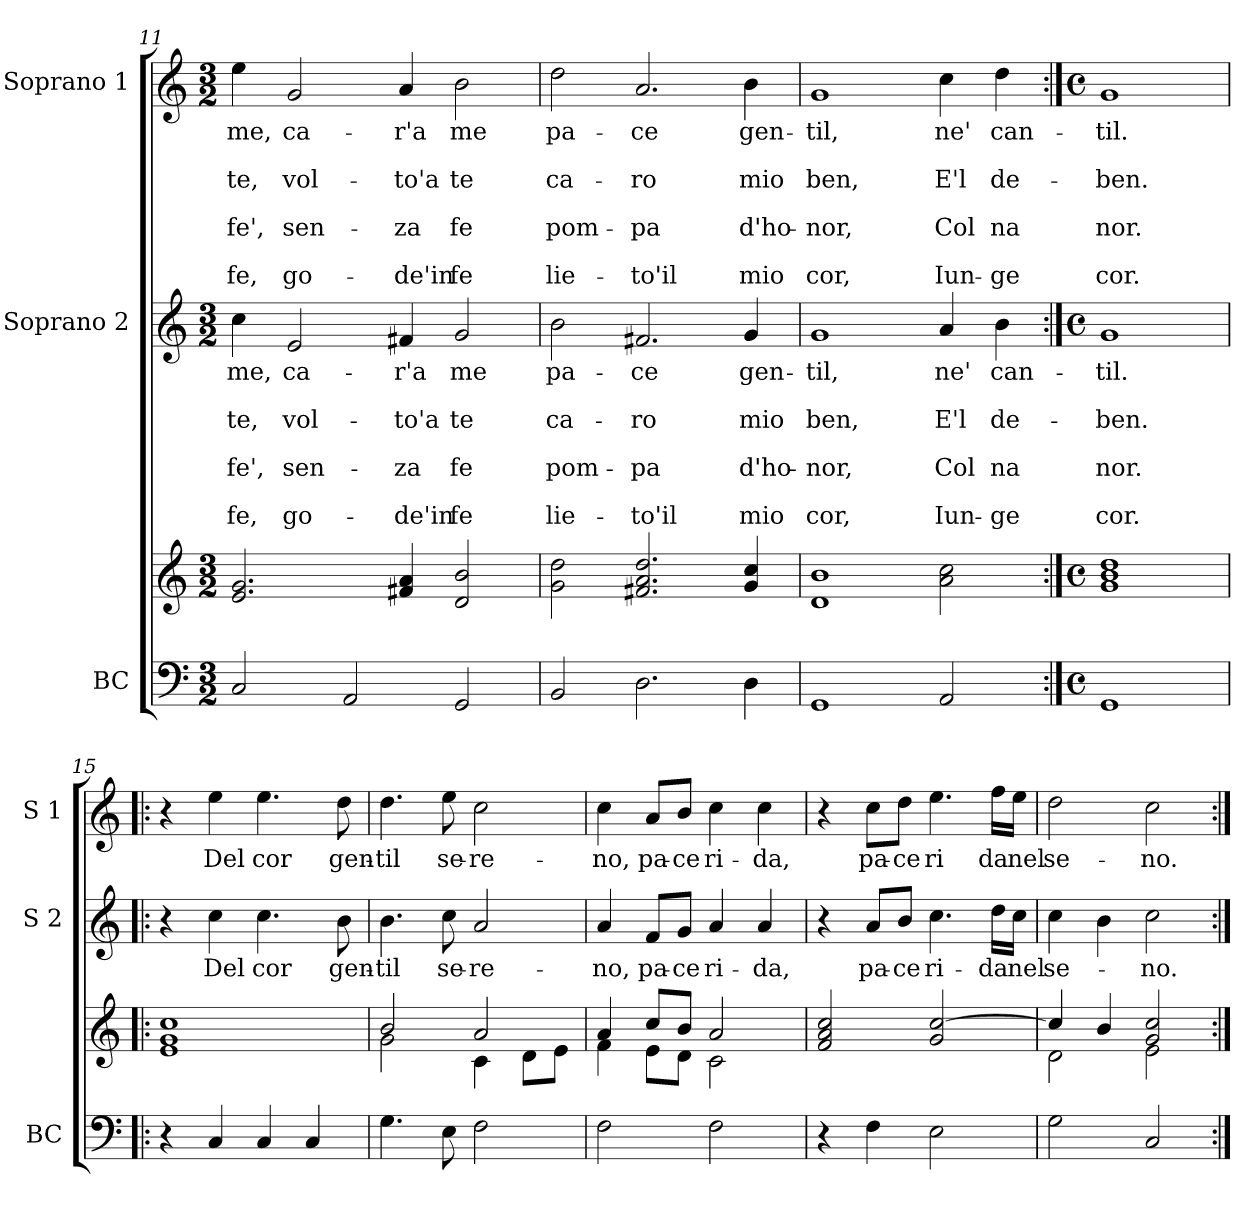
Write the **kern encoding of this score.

**kern	**kern	**kern	**text	**text	**text	**text	**text	**text	**text	**kern	**text	**text	**text	**text	**text	**text	**text
*part3	*part3	*part2	*part2	*part2	*part2	*part2	*part2	*part2	*part2	*part1	*part1	*part1	*part1	*part1	*part1	*part1	*part1
*staff4	*staff3	*staff2	*staff2	*staff2	*staff2	*staff2	*staff2	*staff2	*staff2	*staff1	*staff1	*staff1	*staff1	*staff1	*staff1	*staff1	*staff1
*I"BC	*	*I"Soprano 2	*	*	*	*	*	*	*	*I"Soprano 1	*	*	*	*	*	*	*
*I'BC	*	*I'S 2	*	*	*	*	*	*	*	*I'S 1	*	*	*	*	*	*	*
!!LO:PB:g=z
*clefF4	*clefG2	*clefG2	*	*	*	*	*	*	*	*clefG2	*	*	*	*	*	*	*
*k[]	*k[]	*k[]	*	*	*	*	*	*	*	*k[]	*	*	*	*	*	*	*
*C:	*C:	*C:	*	*	*	*	*	*	*	*C:	*	*	*	*	*	*	*
*M3/2	*M3/2	*M3/2	*	*	*	*	*	*	*	*M3/2	*	*	*	*	*	*	*
=11	=11	=11	=11	=11	=11	=11	=11	=11	=11	=11	=11	=11	=11	=11	=11	=11	=11
2C/	2.e/ 2.g/	4cc\	me,	.	te,	.	fe',	.	fe,	4ee\	me,	.	te,	.	fe',	.	fe,
.	.	2e/	ca-	.	vol-	.	sen-	.	go-	2g/	ca-	.	vol-	.	sen-	.	go-
2AA/	.	.	.	.	.	.	.	.	.	.	.	.	.	.	.	.	.
.	4f#X/ 4a/	4f#X/	-r'a	.	-to'a	.	-za	.	-de'in	4a/	-r'a	.	-to'a	.	-za	.	-de'in
2GG/	2d/ 2b/	2g/	me	.	te	.	fe	.	fe	2b\	me	.	te	.	fe	.	fe
=12	=12	=12	=12	=12	=12	=12	=12	=12	=12	=12	=12	=12	=12	=12	=12	=12	=12
2BB/	2g\ 2dd\	2b\	pa-	.	ca-	.	pom-	.	lie-	2dd\	pa-	.	ca-	.	pom-	.	lie-
2.D\	2.f#X/ 2.a/ 2.dd/	2.f#X/	-ce	.	-ro	.	-pa	.	-to'il	2.a/	-ce	.	-ro	.	-pa	.	-to'il
4D\	4g/ 4cc/	4g/	gen-	.	mio	.	d'ho-	.	mio	4b\	gen-	.	mio	.	d'ho-	.	mio
=13	=13	=13	=13	=13	=13	=13	=13	=13	=13	=13	=13	=13	=13	=13	=13	=13	=13
1GG	1d 1b	1g	-til,	.	ben,	.	-nor,	.	cor,	1g	-til,	.	ben,	.	-nor,	.	cor,
2AA/	2a\ 2cc\	4a/	ne'	.	E'l	.	Col	.	Iun-	4cc\	ne'	.	E'l	.	Col	.	Iun-
.	.	4b\	can-	.	de-	.	na	.	-ge	4dd\	can-	.	de-	.	na	.	-ge
=14:|!	=14:|!	=14:|!	=14:|!	=14:|!	=14:|!	=14:|!	=14:|!	=14:|!	=14:|!	=14:|!	=14:|!	=14:|!	=14:|!	=14:|!	=14:|!	=14:|!	=14:|!
*M4/4	*M4/4	*M4/4	*	*	*	*	*	*	*	*M4/4	*	*	*	*	*	*	*
*met(c)	*met(c)	*met(c)	*	*	*	*	*	*	*	*met(c)	*	*	*	*	*	*	*
1GG	1g 1b 1dd	1g	-til.	.	-ben.	.	nor.	.	cor.	1g	-til.	.	-ben.	.	nor.	.	cor.
=15!|:	=15!|:	=15!|:	=15!|:	=15!|:	=15!|:	=15!|:	=15!|:	=15!|:	=15!|:	=15!|:	=15!|:	=15!|:	=15!|:	=15!|:	=15!|:	=15!|:	=15!|:
4r	1e 1g 1cc	4r	.	.	.	.	.	.	.	4r	.	.	.	.	.	.	.
4C/	.	4cc\	Del	.	.	.	.	.	.	4ee\	Del	.	.	.	.	.	.
4C/	.	4.cc\	cor	.	.	.	.	.	.	4.ee\	cor	.	.	.	.	.	.
4C/	.	.	.	.	.	.	.	.	.	.	.	.	.	.	.	.	.
.	.	8b\	gen-	.	.	.	.	.	.	8dd\	gen-	.	.	.	.	.	.
!!LO:LB:g=z
=16	=16	=16	=16	=16	=16	=16	=16	=16	=16	=16	=16	=16	=16	=16	=16	=16	=16
*	*^	*	*	*	*	*	*	*	*	*	*	*	*	*	*	*	*
4.G\	2b/	2g\	4.b\	-til	.	.	.	.	.	.	4.dd\	-til	.	.	.	.	.	.
8E\	.	.	8cc\	se-	.	.	.	.	.	.	8ee\	se-	.	.	.	.	.	.
2F\	2a/	4c\	2a/	-re-	.	.	.	.	.	.	2cc\	-re-	.	.	.	.	.	.
.	.	8d\L	.	.	.	.	.	.	.	.	.	.	.	.	.	.	.	.
.	.	8e\J	.	.	.	.	.	.	.	.	.	.	.	.	.	.	.	.
=17	=17	=17	=17	=17	=17	=17	=17	=17	=17	=17	=17	=17	=17	=17	=17	=17	=17	=17
2F\	4a/	4f\	4a/	-no,	.	.	.	.	.	.	4cc\	-no,	.	.	.	.	.	.
.	8cc/L	8e\L	8f/L	pa-	.	.	.	.	.	.	8a/L	pa-	.	.	.	.	.	.
.	8b/J	8d\J	8g/J	-ce	.	.	.	.	.	.	8b/J	-ce	.	.	.	.	.	.
2F\	2a/	2c\	4a/	ri-	.	.	.	.	.	.	4cc\	ri-	.	.	.	.	.	.
.	.	.	4a/	-da,	.	.	.	.	.	.	4cc\	-da,	.	.	.	.	.	.
*	*v	*v	*	*	*	*	*	*	*	*	*	*	*	*	*	*	*	*
=18	=18	=18	=18	=18	=18	=18	=18	=18	=18	=18	=18	=18	=18	=18	=18	=18	=18
4r	2f/ 2a/ 2cc/	4r	.	.	.	.	.	.	.	4r	.	.	.	.	.	.	.
4F\	.	8a/L	pa-	.	.	.	.	.	.	8cc\L	pa-	.	.	.	.	.	.
.	.	8b/J	-ce	.	.	.	.	.	.	8dd\J	-ce	.	.	.	.	.	.
2E\	2g/ [2cc/	4.cc\	ri-	.	.	.	.	.	.	4.ee\	ri	.	.	.	.	.	.
.	.	16dd\LL	-da	.	.	.	.	.	.	16ff\LL	da	.	.	.	.	.	.
.	.	16cc\JJ	nel	.	.	.	.	.	.	16ee\JJ	nel	.	.	.	.	.	.
=19	=19	=19	=19	=19	=19	=19	=19	=19	=19	=19	=19	=19	=19	=19	=19	=19	=19
*	*^	*	*	*	*	*	*	*	*	*	*	*	*	*	*	*	*
2G\	4cc/]	2d\	4cc\	se-	.	.	.	.	.	.	2dd\	se-	.	.	.	.	.	.
.	4b/	.	4b\	.	.	.	.	.	.	.	.	.	.	.	.	.	.	.
2C/	2g/ 2cc/	2e\	2cc\	-no.	.	.	.	.	.	.	2cc\	-no.	.	.	.	.	.	.
*	*v	*v	*	*	*	*	*	*	*	*	*	*	*	*	*	*	*	*
=:|!	=:|!	=:|!	=:|!	=:|!	=:|!	=:|!	=:|!	=:|!	=:|!	=:|!	=:|!	=:|!	=:|!	=:|!	=:|!	=:|!	=:|!
*-	*-	*-	*-	*-	*-	*-	*-	*-	*-	*-	*-	*-	*-	*-	*-	*-	*-
